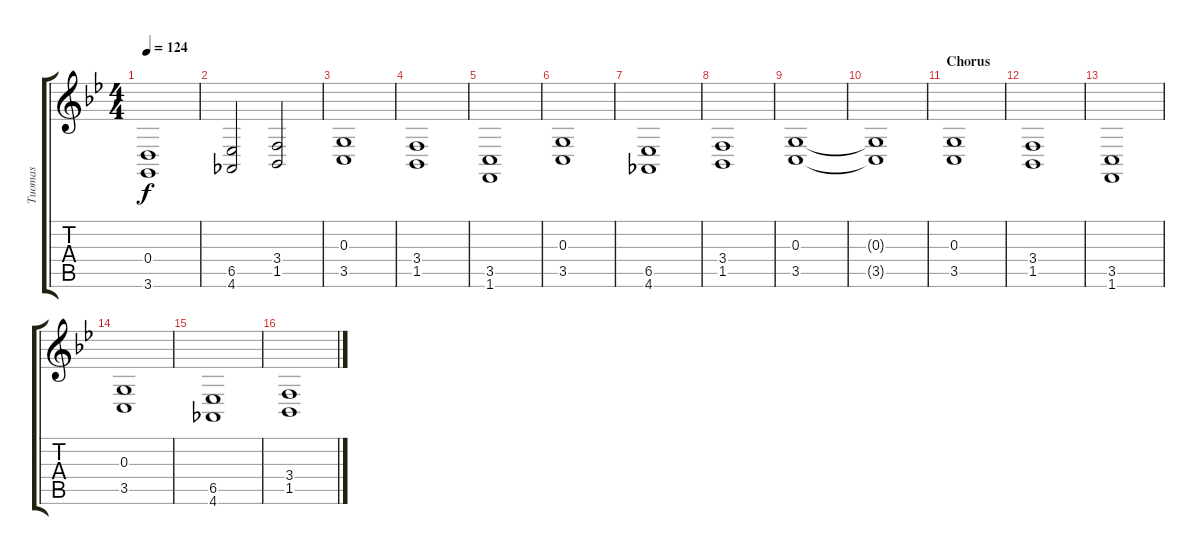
\track ("Tuomas" "Tuomas") {instrument pad2warm}
\staff {score tabs}
\tuning (E4 B3 G3 D3 A2 E2) {hide}
\ts (4 4)
\tempo 124
\clef g2
\ks bb
(0.4 3.6).1{dy f} |
(6.5 4.6).2 (3.4 1.5).2 |
(0.3 3.5).1 |
(3.4 1.5).1 |
(3.5 1.6).1 |
(0.3 3.5).1 |
(6.5 4.6).1 |
(3.4 1.5).1 |
(0.3 3.5).1 |
(0.3{t} 3.5{t}).1 |
\section ("" "Chorus")
(0.3 3.5).1 |
(3.4 1.5).1 |
(3.5 1.6).1 |
(0.3 3.5).1 |
(6.5 4.6).1 |
(3.4 1.5).1
